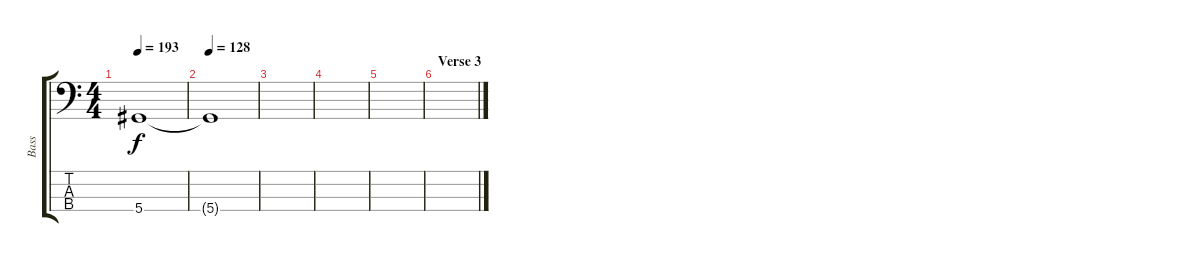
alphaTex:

\track ("Bass" "Bass") {instrument electricbassfinger}
\staff {score tabs}
\tuning (Gb2 Db2 Ab1 Eb1) {hide}
\ts (4 4)
\tempo 193
\clef f4
\ks c
5.4{t}.1{dy f} |
\tempo 128
5.4{t}.1 |
|
|
|
\section ("" "Verse 3")
